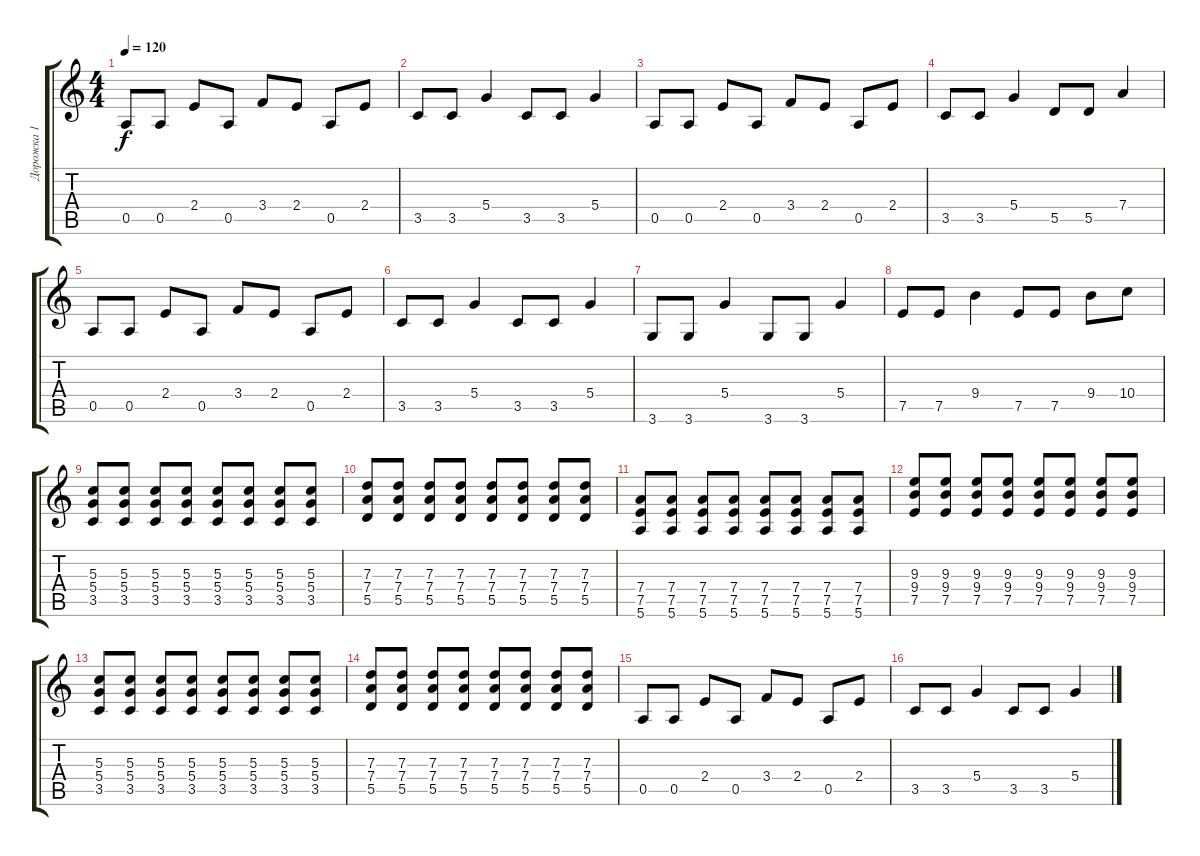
\track ("Дорожка 1" "Дорожка 1") {instrument acousticguitarsteel}
\staff {score tabs}
\tuning (E4 B3 G3 D3 A2 E2) {hide}
\ts (4 4)
\tempo 120
\clef g2
\ks c
0.5.8{dy f} 0.5.8 2.4.8 0.5.8 3.4.8 2.4.8 0.5.8 2.4.8 |
3.5.8 3.5.8 5.4.4 3.5.8 3.5.8 5.4.4 |
0.5.8 0.5.8 2.4.8 0.5.8 3.4.8 2.4.8 0.5.8 2.4.8 |
3.5.8 3.5.8 5.4.4 5.5.8 5.5.8 7.4.4 |
0.5.8 0.5.8 2.4.8 0.5.8 3.4.8 2.4.8 0.5.8 2.4.8 |
3.5.8 3.5.8 5.4.4 3.5.8 3.5.8 5.4.4 |
3.6.8 3.6.8 5.4.4 3.6.8 3.6.8 5.4.4 |
7.5.8 7.5.8 9.4.4 7.5.8 7.5.8 9.4.8 10.4.8 |
(5.3 5.4 3.5).8 (5.3 5.4 3.5).8 (5.3 5.4 3.5).8 (5.3 5.4 3.5).8 (5.3 5.4 3.5).8 (5.3 5.4 3.5).8 (5.3 5.4 3.5).8 (5.3 5.4 3.5).8 |
(7.3 7.4 5.5).8 (7.3 7.4 5.5).8 (7.3 7.4 5.5).8 (7.3 7.4 5.5).8 (7.3 7.4 5.5).8 (7.3 7.4 5.5).8 (7.3 7.4 5.5).8 (7.3 7.4 5.5).8 |
(7.4 7.5 5.6).8 (7.4 7.5 5.6).8 (7.4 7.5 5.6).8 (7.4 7.5 5.6).8 (7.4 7.5 5.6).8 (7.4 7.5 5.6).8 (7.4 7.5 5.6).8 (7.4 7.5 5.6).8 |
(9.3 9.4 7.5).8 (9.3 9.4 7.5).8 (9.3 9.4 7.5).8 (9.3 9.4 7.5).8 (9.3 9.4 7.5).8 (9.3 9.4 7.5).8 (9.3 9.4 7.5).8 (9.3 9.4 7.5).8 |
(5.3 5.4 3.5).8 (5.3 5.4 3.5).8 (5.3 5.4 3.5).8 (5.3 5.4 3.5).8 (5.3 5.4 3.5).8 (5.3 5.4 3.5).8 (5.3 5.4 3.5).8 (5.3 5.4 3.5).8 |
(7.3 7.4 5.5).8 (7.3 7.4 5.5).8 (7.3 7.4 5.5).8 (7.3 7.4 5.5).8 (7.3 7.4 5.5).8 (7.3 7.4 5.5).8 (7.3 7.4 5.5).8 (7.3 7.4 5.5).8 |
0.5.8 0.5.8 2.4.8 0.5.8 3.4.8 2.4.8 0.5.8 2.4.8 |
3.5.8 3.5.8 5.4.4 3.5.8 3.5.8 5.4.4
